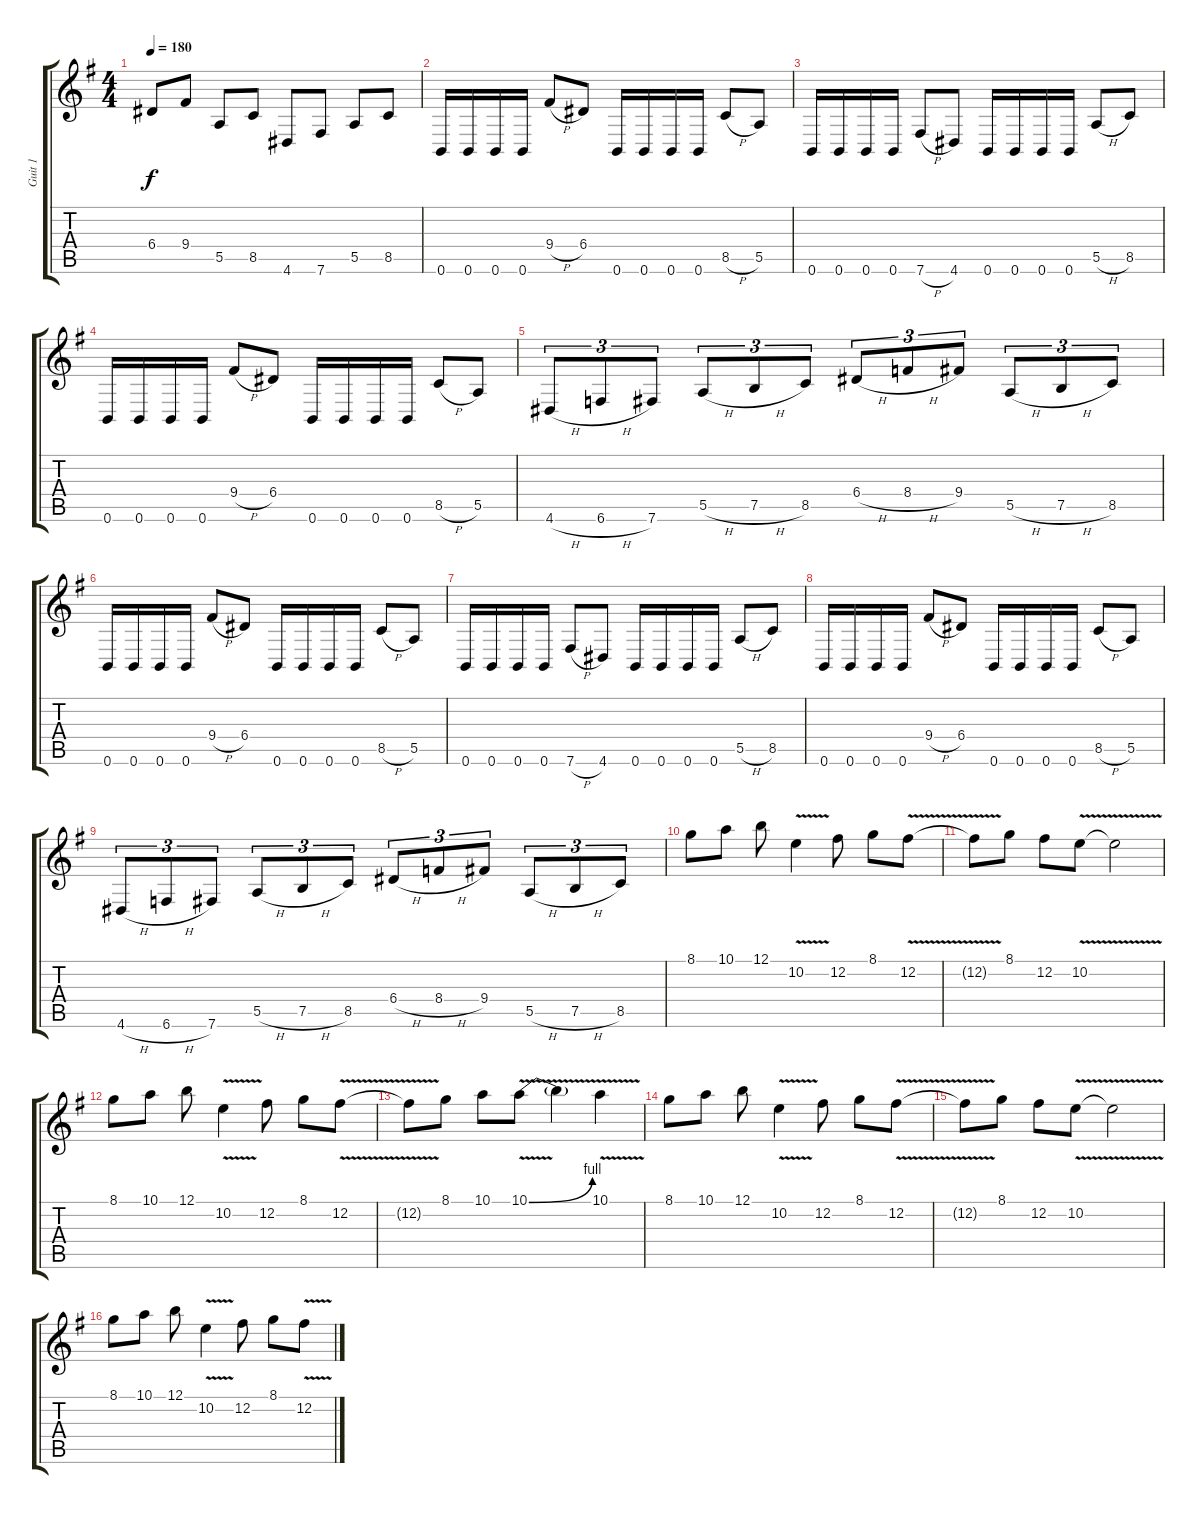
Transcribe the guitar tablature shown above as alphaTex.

\track ("Guit 1" "Guit 1") {instrument distortionguitar}
\staff {score tabs}
\tuning (B3 Gb3 D3 A2 E2 B1) {hide}
\ts (4 4)
\tempo 180
\clef g2
\ks g
6.4.8{dy f} 9.4.8 5.5.8 8.5.8 4.6.8 7.6.8 5.5.8 8.5.8 |
0.6.16 0.6.16 0.6.16 0.6.16 9.4{h}.8 6.4.8 0.6.16 0.6.16 0.6.16 0.6.16 8.5{h}.8 5.5.8 |
0.6.16 0.6.16 0.6.16 0.6.16 7.6{h}.8 4.6.8 0.6.16 0.6.16 0.6.16 0.6.16 5.5{h}.8 8.5.8 |
0.6.16 0.6.16 0.6.16 0.6.16 9.4{h}.8 6.4.8 0.6.16 0.6.16 0.6.16 0.6.16 8.5{h}.8 5.5.8 |
4.6{h}.8{tu (3 2)} 6.6{h}.8{tu (3 2)} 7.6.8{tu (3 2)} 5.5{h}.8{tu (3 2)} 7.5{h}.8{tu (3 2)} 8.5.8{tu (3 2)} 6.4{h}.8{tu (3 2)} 8.4{h}.8{tu (3 2)} 9.4.8{tu (3 2)} 5.5{h}.8{tu (3 2)} 7.5{h}.8{tu (3 2)} 8.5.8{tu (3 2)} |
0.6.16 0.6.16 0.6.16 0.6.16 9.4{h}.8 6.4.8 0.6.16 0.6.16 0.6.16 0.6.16 8.5{h}.8 5.5.8 |
0.6.16 0.6.16 0.6.16 0.6.16 7.6{h}.8 4.6.8 0.6.16 0.6.16 0.6.16 0.6.16 5.5{h}.8 8.5.8 |
0.6.16 0.6.16 0.6.16 0.6.16 9.4{h}.8 6.4.8 0.6.16 0.6.16 0.6.16 0.6.16 8.5{h}.8 5.5.8 |
4.6{h}.8{tu (3 2)} 6.6{h}.8{tu (3 2)} 7.6.8{tu (3 2)} 5.5{h}.8{tu (3 2)} 7.5{h}.8{tu (3 2)} 8.5.8{tu (3 2)} 6.4{h}.8{tu (3 2)} 8.4{h}.8{tu (3 2)} 9.4.8{tu (3 2)} 5.5{h}.8{tu (3 2)} 7.5{h}.8{tu (3 2)} 8.5.8{tu (3 2)} |
8.1.8 10.1.8 12.1.8 10.2{v}.4 12.2.8 8.1.8 12.2{v}.8 |
12.2{t}.8 8.1.8 12.2.8 10.2{v}.8 10.2{t}.2 |
8.1.8 10.1.8 12.1.8 10.2{v}.4 12.2.8 8.1.8 12.2{v}.8 |
12.2{t}.8 8.1.8 10.1.8 10.1{be (bend 0 0 60 4) v}.8 10.1{t}.4 10.1{v}.4 |
8.1.8 10.1.8 12.1.8 10.2{v}.4 12.2.8 8.1.8 12.2{v}.8 |
12.2{t}.8 8.1.8 12.2.8 10.2{v}.8 10.2{t}.2 |
8.1.8 10.1.8 12.1.8 10.2{v}.4 12.2.8 8.1.8 12.2{v}.8
